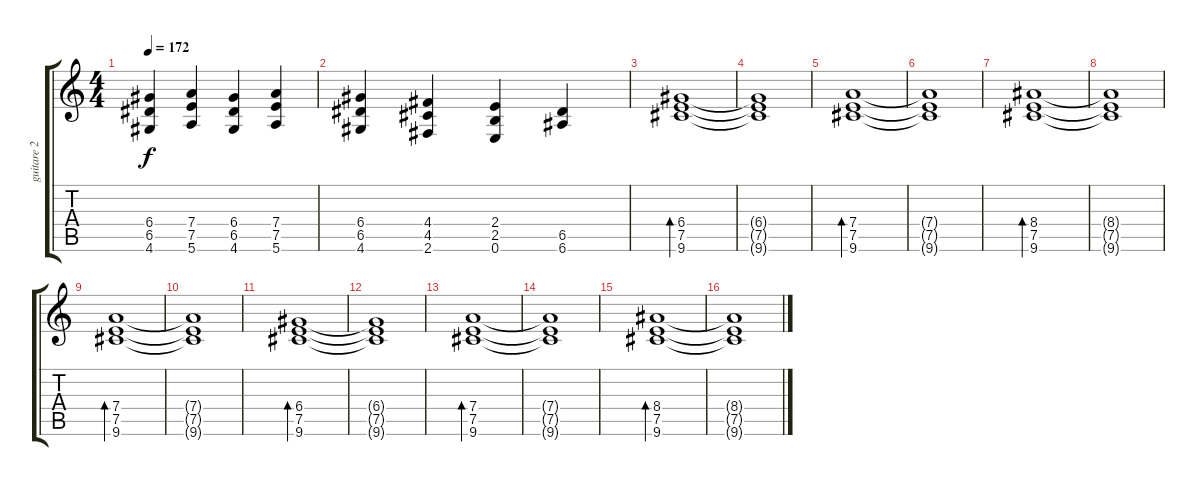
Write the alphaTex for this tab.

\track ("guitare 2" "guitare 2") {instrument distortionguitar}
\staff {score tabs}
\tuning (E4 B3 G3 D3 A2 E2) {hide}
\ts (4 4)
\tempo 172
\clef g2
\ks c
(6.4 6.5 4.6).4{dy f} (7.4 7.5 5.6).4 (6.4 6.5 4.6).4 (7.4 7.5 5.6).4 |
(6.4 6.5 4.6).4 (4.4 4.5 2.6).4 (2.4 2.5 0.6).4 (6.5 6.6).4 |
(6.4 7.5 9.6).1{bd 480 instrument electricguitarclean} |
(6.4{t} 7.5{t} 9.6{t}).1 |
(7.4 7.5 9.6).1{bd 480} |
(7.4{t} 7.5{t} 9.6{t}).1 |
(8.4 7.5 9.6).1{bd 480} |
(8.4{t} 7.5{t} 9.6{t}).1 |
(7.4 7.5 9.6).1{bd 480} |
(7.4{t} 7.5{t} 9.6{t}).1 |
(6.4 7.5 9.6).1{bd 480} |
(6.4{t} 7.5{t} 9.6{t}).1 |
(7.4 7.5 9.6).1{bd 480} |
(7.4{t} 7.5{t} 9.6{t}).1 |
(8.4 7.5 9.6).1{bd 480} |
(8.4{t} 7.5{t} 9.6{t}).1
